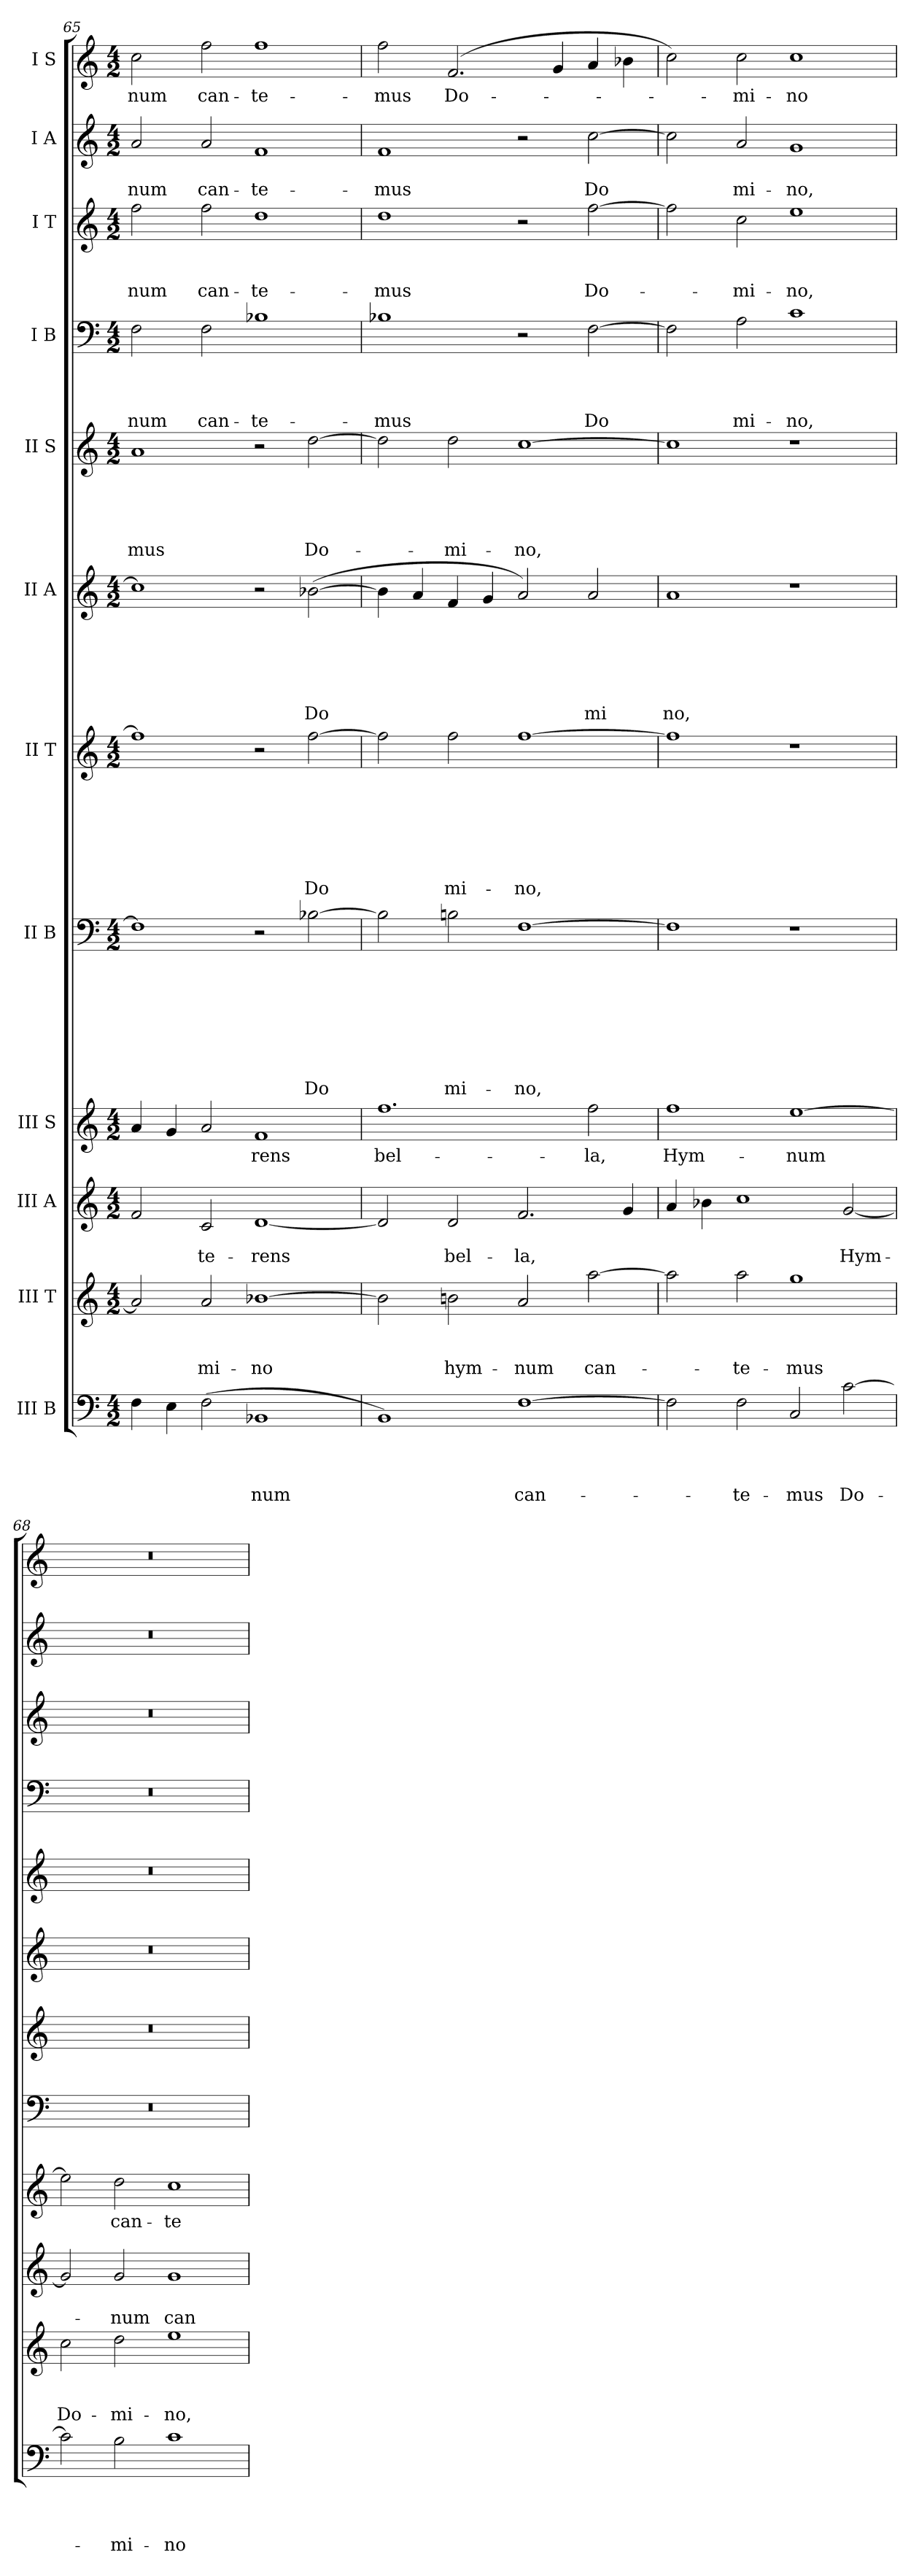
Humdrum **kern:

**kern	**text	**text	**text	**text	**kern	**text	**text	**text	**kern	**text	**text	**kern	**text	**kern	**text	**text	**text	**text	**text	**text	**text	**text	**kern	**text	**text	**text	**text	**text	**text	**text	**kern	**text	**text	**text	**text	**text	**text	**kern	**text	**text	**text	**text	**text	**kern	**text	**text	**text	**text	**kern	**text	**text	**text	**kern	**text	**text	**kern	**text
*part12	*part12	*part12	*part12	*part12	*part11	*part11	*part11	*part11	*part10	*part10	*part10	*part9	*part9	*part8	*part8	*part8	*part8	*part8	*part8	*part8	*part8	*part8	*part7	*part7	*part7	*part7	*part7	*part7	*part7	*part7	*part6	*part6	*part6	*part6	*part6	*part6	*part6	*part5	*part5	*part5	*part5	*part5	*part5	*part4	*part4	*part4	*part4	*part4	*part3	*part3	*part3	*part3	*part2	*part2	*part2	*part1	*part1
*staff12	*staff12	*staff12	*staff12	*staff12	*staff11	*staff11	*staff11	*staff11	*staff10	*staff10	*staff10	*staff9	*staff9	*staff8	*staff8	*staff8	*staff8	*staff8	*staff8	*staff8	*staff8	*staff8	*staff7	*staff7	*staff7	*staff7	*staff7	*staff7	*staff7	*staff7	*staff6	*staff6	*staff6	*staff6	*staff6	*staff6	*staff6	*staff5	*staff5	*staff5	*staff5	*staff5	*staff5	*staff4	*staff4	*staff4	*staff4	*staff4	*staff3	*staff3	*staff3	*staff3	*staff2	*staff2	*staff2	*staff1	*staff1
*I"III B	*	*	*	*	*I"III T	*	*	*	*I"III A	*	*	*I"III S	*	*I"II B	*	*	*	*	*	*	*	*	*I"II T	*	*	*	*	*	*	*	*I"II A	*	*	*	*	*	*	*I"II S	*	*	*	*	*	*I"I B	*	*	*	*	*I"I T	*	*	*	*I"I A	*	*	*I"I S	*
*clefF4	*	*	*	*	*clefG2	*	*	*	*clefG2	*	*	*clefG2	*	*clefF4	*	*	*	*	*	*	*	*	*clefG2	*	*	*	*	*	*	*	*clefG2	*	*	*	*	*	*	*clefG2	*	*	*	*	*	*clefF4	*	*	*	*	*clefG2	*	*	*	*clefG2	*	*	*clefG2	*
*	*	*	*	*	*ITrd7c12	*	*	*	*	*	*	*	*	*	*	*	*	*	*	*	*	*	*ITrd7c12	*	*	*	*	*	*	*	*	*	*	*	*	*	*	*	*	*	*	*	*	*	*	*	*	*	*ITrd7c12	*	*	*	*	*	*	*	*
*k[]	*	*	*	*	*k[]	*	*	*	*k[]	*	*	*k[]	*	*k[]	*	*	*	*	*	*	*	*	*k[]	*	*	*	*	*	*	*	*k[]	*	*	*	*	*	*	*k[]	*	*	*	*	*	*k[]	*	*	*	*	*k[]	*	*	*	*k[]	*	*	*k[]	*
*C:	*	*	*	*	*C:	*	*	*	*C:	*	*	*C:	*	*C:	*	*	*	*	*	*	*	*	*C:	*	*	*	*	*	*	*	*C:	*	*	*	*	*	*	*C:	*	*	*	*	*	*C:	*	*	*	*	*C:	*	*	*	*C:	*	*	*C:	*
*M4/2	*	*	*	*	*M4/2	*	*	*	*M4/2	*	*	*M4/2	*	*M4/2	*	*	*	*	*	*	*	*	*M4/2	*	*	*	*	*	*	*	*M4/2	*	*	*	*	*	*	*M4/2	*	*	*	*	*	*M4/2	*	*	*	*	*M4/2	*	*	*	*M4/2	*	*	*M4/2	*
=65	=65	=65	=65	=65	=65	=65	=65	=65	=65	=65	=65	=65	=65	=65	=65	=65	=65	=65	=65	=65	=65	=65	=65	=65	=65	=65	=65	=65	=65	=65	=65	=65	=65	=65	=65	=65	=65	=65	=65	=65	=65	=65	=65	=65	=65	=65	=65	=65	=65	=65	=65	=65	=65	=65	=65	=65	=65
!	!	!	!	!	!	!	!	!	!	!	!	!	!	!	!	!	!	!	!	!	!	!	!	!	!	!	!	!	!	!	!	!	!	!	!	!	!	!	!	!	!	!	!LO:LY:b	!	!	!	!	!LO:LY:b	!	!	!	!LO:LY:b	!	!	!LO:LY:b	!	!LO:LY:b
4F\	.	.	.	.	2A/]	.	.	.	2f/	.	.	4a/	.	1F]	.	.	.	.	.	.	.	.	1f]	.	.	.	.	.	.	.	1cc]	.	.	.	.	.	.	1a	.	.	.	.	-mus	2F\	.	.	.	-num	2f\	.	.	-num	2a/	.	-num	2cc\	-num
4E\	.	.	.	.	.	.	.	.	.	.	.	4g/	.	.	.	.	.	.	.	.	.	.	.	.	.	.	.	.	.	.	.	.	.	.	.	.	.	.	.	.	.	.	.	.	.	.	.	.	.	.	.	.	.	.	.	.	.
!	!	!	!	!	!	!	!	!LO:LY:b	!	!	!LO:LY:b	!	!	!	!	!	!	!	!	!	!	!	!	!	!	!	!	!	!	!	!	!	!	!	!	!	!	!	!	!	!	!	!	!	!	!	!	!LO:LY:b	!	!	!	!LO:LY:b	!	!	!LO:LY:b	!	!LO:LY:b
(>2F\	.	.	.	.	2A/	.	.	-mi-	2c/	.	-te-	2a/	.	.	.	.	.	.	.	.	.	.	.	.	.	.	.	.	.	.	.	.	.	.	.	.	.	.	.	.	.	.	.	2F\	.	.	.	can-	2f\	.	.	can-	2a/	.	can-	2ff\	can-
!	!	!	!	!LO:LY:b	!	!	!	!LO:LY:b	!	!	!LO:LY:b	!	!LO:LY:b	!	!	!	!	!	!	!	!	!	!	!	!	!	!	!	!	!	!	!	!	!	!	!	!	!	!	!	!	!	!	!	!	!	!	!LO:LY:b	!	!	!	!LO:LY:b	!	!	!LO:LY:b	!	!LO:LY:b
1BB-i	.	.	.	-num	[<1B-i	.	.	-no	[<1d	.	-rens	1f	-rens	2r	.	.	.	.	.	.	.	.	2r	.	.	.	.	.	.	.	2r	.	.	.	.	.	.	2r	.	.	.	.	.	1B-i	.	.	.	-te-	1d	.	.	-te-	1f	.	-te-	1ff	-te-
!	!	!	!	!	!	!	!	!	!	!	!	!	!	!	!	!	!	!	!	!	!	!LO:LY:b	!	!	!	!	!	!	!	!LO:LY:b	!	!	!	!	!	!	!LO:LY:b	!	!	!	!	!	!LO:LY:b	!	!	!	!	!	!	!	!	!	!	!	!	!	!
.	.	.	.	.	.	.	.	.	.	.	.	.	.	[>2B-i\	.	.	.	.	.	.	.	Do	[>2f\	.	.	.	.	.	.	Do	(>[>2b-i\	.	.	.	.	.	-Do	[>2dd\	.	.	.	.	Do-	.	.	.	.	.	.	.	.	.	.	.	.	.	.
=66	=66	=66	=66	=66	=66	=66	=66	=66	=66	=66	=66	=66	=66	=66	=66	=66	=66	=66	=66	=66	=66	=66	=66	=66	=66	=66	=66	=66	=66	=66	=66	=66	=66	=66	=66	=66	=66	=66	=66	=66	=66	=66	=66	=66	=66	=66	=66	=66	=66	=66	=66	=66	=66	=66	=66	=66	=66
!	!	!	!	!	!	!	!	!	!	!	!	!	!LO:LY:b	!	!	!	!	!	!	!	!	!	!	!	!	!	!	!	!	!	!	!	!	!	!	!	!	!	!	!	!	!	!	!	!	!	!	!LO:LY:b	!	!	!	!LO:LY:b	!	!	!LO:LY:b	!	!LO:LY:b
1BB)	.	.	.	.	2B-\]	.	.	.	2d/]	.	.	1.ff	bel-	2B-\]	.	.	.	.	.	.	.	.	2f\]	.	.	.	.	.	.	.	4b-\]	.	.	.	.	.	.	2dd\]	.	.	.	.	.	1B-i	.	.	.	-mus	1d	.	.	-mus	1f	.	-mus	2ff\	-mus
.	.	.	.	.	.	.	.	.	.	.	.	.	.	.	.	.	.	.	.	.	.	.	.	.	.	.	.	.	.	.	4a/	.	.	.	.	.	.	.	.	.	.	.	.	.	.	.	.	.	.	.	.	.	.	.	.	.	.
!	!	!	!	!	!	!	!	!LO:LY:b	!	!	!LO:LY:b	!	!	!	!	!	!	!	!	!	!	!LO:LY:b	!	!	!	!	!	!	!	!LO:LY:b	!	!	!	!	!	!	!	!	!	!	!	!	!LO:LY:b	!	!	!	!	!	!	!	!	!	!	!	!	!	!LO:LY:b
.	.	.	.	.	2B\	.	.	hym-	2d/	.	bel-	.	.	2B\	.	.	.	.	.	.	.	mi-	2f\	.	.	.	.	.	.	mi-	4f/	.	.	.	.	.	.	2dd\	.	.	.	.	-mi-	.	.	.	.	.	.	.	.	.	.	.	.	(>2.f/	Do-
.	.	.	.	.	.	.	.	.	.	.	.	.	.	.	.	.	.	.	.	.	.	.	.	.	.	.	.	.	.	.	4g/	.	.	.	.	.	.	.	.	.	.	.	.	.	.	.	.	.	.	.	.	.	.	.	.	.	.
!	!	!	!	!LO:LY:b	!	!	!	!LO:LY:b	!	!	!LO:LY:b	!	!	!	!	!	!	!	!	!	!	!LO:LY:b	!	!	!	!	!	!	!	!LO:LY:b	!	!	!	!	!	!	!	!	!	!	!	!	!LO:LY:b	!	!	!	!	!	!	!	!	!	!	!	!	!	!
[>1F	.	.	.	can-	2A/	.	.	-num	2.f/	.	-la,	.	.	[<1F	.	.	.	.	.	.	.	-no,	[>1f	.	.	.	.	.	.	-no,	2a/)	.	.	.	.	.	.	[>1cc	.	.	.	.	-no,	2r	.	.	.	.	2r	.	.	.	2r	.	.	.	.
.	.	.	.	.	.	.	.	.	.	.	.	.	.	.	.	.	.	.	.	.	.	.	.	.	.	.	.	.	.	.	.	.	.	.	.	.	.	.	.	.	.	.	.	.	.	.	.	.	.	.	.	.	.	.	.	4g/	.
!	!	!	!	!	!	!	!	!LO:LY:b	!	!	!	!	!LO:LY:b	!	!	!	!	!	!	!	!	!	!	!	!	!	!	!	!	!	!	!	!	!	!	!	!LO:LY:b	!	!	!	!	!	!	!	!	!	!	!LO:LY:b	!	!	!	!LO:LY:b	!	!	!LO:LY:b	!	!
.	.	.	.	.	[>2a\	.	.	can-	.	.	.	2ff\	-la,	.	.	.	.	.	.	.	.	.	.	.	.	.	.	.	.	.	2a/	.	.	.	.	.	mi	.	.	.	.	.	.	[<2F\	.	.	.	Do	[>2f\	.	.	Do-	[>2cc\	.	Do	4a/	.
.	.	.	.	.	.	.	.	.	4g/	.	.	.	.	.	.	.	.	.	.	.	.	.	.	.	.	.	.	.	.	.	.	.	.	.	.	.	.	.	.	.	.	.	.	.	.	.	.	.	.	.	.	.	.	.	.	4b-i\	.
!!LO:PB:g=z
=67	=67	=67	=67	=67	=67	=67	=67	=67	=67	=67	=67	=67	=67	=67	=67	=67	=67	=67	=67	=67	=67	=67	=67	=67	=67	=67	=67	=67	=67	=67	=67	=67	=67	=67	=67	=67	=67	=67	=67	=67	=67	=67	=67	=67	=67	=67	=67	=67	=67	=67	=67	=67	=67	=67	=67	=67	=67
!	!	!	!	!	!	!	!	!	!	!	!	!	!LO:LY:b	!	!	!	!	!	!	!	!	!	!	!	!	!	!	!	!	!	!	!	!	!	!	!	!LO:LY:b	!	!	!	!	!	!	!	!	!	!	!	!	!	!	!	!	!	!	!	!
2F\]	.	.	.	.	2a\]	.	.	.	4a/	.	.	1ff	Hym-	1F]	.	.	.	.	.	.	.	.	1f]	.	.	.	.	.	.	.	1a	.	.	.	.	.	no,	1cc]	.	.	.	.	.	2F\]	.	.	.	.	2f\]	.	.	.	2cc\]	.	.	2cc\)	.
.	.	.	.	.	.	.	.	.	4b-i\	.	.	.	.	.	.	.	.	.	.	.	.	.	.	.	.	.	.	.	.	.	.	.	.	.	.	.	.	.	.	.	.	.	.	.	.	.	.	.	.	.	.	.	.	.	.	.	.
!	!	!	!	!LO:LY:b	!	!	!	!LO:LY:b	!	!	!	!	!	!	!	!	!	!	!	!	!	!	!	!	!	!	!	!	!	!	!	!	!	!	!	!	!	!	!	!	!	!	!	!	!	!	!	!LO:LY:b	!	!	!	!LO:LY:b	!	!	!LO:LY:b	!	!LO:LY:b
2F\	.	.	.	-te-	2a\	.	.	-te-	1cc	.	.	.	.	.	.	.	.	.	.	.	.	.	.	.	.	.	.	.	.	.	.	.	.	.	.	.	.	.	.	.	.	.	.	2A\	.	.	.	mi-	2c\	.	.	-mi-	2a/	.	mi-	2cc\	-mi-
!	!	!	!	!LO:LY:b	!	!	!	!LO:LY:b	!	!	!	!	!LO:LY:b	!	!	!	!	!	!	!	!	!	!	!	!	!	!	!	!	!	!	!	!	!	!	!	!	!	!	!	!	!	!	!	!	!	!	!LO:LY:b	!	!	!	!LO:LY:b	!	!	!LO:LY:b	!	!LO:LY:b
2C/	.	.	.	-mus	1g	.	.	-mus	.	.	.	[>1ee	-num	1rF	.	.	.	.	.	.	.	.	1rdd	.	.	.	.	.	.	.	1rdd	.	.	.	.	.	.	1rdd	.	.	.	.	.	1c	.	.	.	-no,	1e	.	.	-no,	1g	.	-no,	1cc	-no
!	!	!	!	!LO:LY:b	!	!	!	!	!	!	!LO:LY:b	!	!	!	!	!	!	!	!	!	!	!	!	!	!	!	!	!	!	!	!	!	!	!	!	!	!	!	!	!	!	!	!	!	!	!	!	!	!	!	!	!	!	!	!	!	!
[>2c\	.	.	.	Do-	.	.	.	.	[<2g/	.	Hym-	.	.	.	.	.	.	.	.	.	.	.	.	.	.	.	.	.	.	.	.	.	.	.	.	.	.	.	.	.	.	.	.	.	.	.	.	.	.	.	.	.	.	.	.	.	.
=68	=68	=68	=68	=68	=68	=68	=68	=68	=68	=68	=68	=68	=68	=68	=68	=68	=68	=68	=68	=68	=68	=68	=68	=68	=68	=68	=68	=68	=68	=68	=68	=68	=68	=68	=68	=68	=68	=68	=68	=68	=68	=68	=68	=68	=68	=68	=68	=68	=68	=68	=68	=68	=68	=68	=68	=68	=68
!	!	!	!	!	!	!	!	!LO:LY:b	!	!	!	!	!	!LO:N:vis=1	!	!	!	!	!	!	!	!	!LO:N:vis=1	!	!	!	!	!	!	!	!LO:N:vis=1	!	!	!	!	!	!	!LO:N:vis=1	!	!	!	!	!	!LO:N:vis=1	!	!	!	!	!LO:N:vis=1	!	!	!	!LO:N:vis=1	!	!	!LO:N:vis=1	!
2c\]	.	.	.	.	2c\	.	.	Do-	2g/]	.	.	2ee\]	.	0r	.	.	.	.	.	.	.	.	0r	.	.	.	.	.	.	.	0r	.	.	.	.	.	.	0r	.	.	.	.	.	0r	.	.	.	.	0r	.	.	.	0r	.	.	0r	.
!	!	!	!	!LO:LY:b	!	!	!	!LO:LY:b	!	!	!LO:LY:b	!	!LO:LY:b	!	!	!	!	!	!	!	!	!	!	!	!	!	!	!	!	!	!	!	!	!	!	!	!	!	!	!	!	!	!	!	!	!	!	!	!	!	!	!	!	!	!	!	!
2B\	.	.	.	-mi-	2d\	.	.	-mi-	2g/	.	-num	2dd\	can-	.	.	.	.	.	.	.	.	.	.	.	.	.	.	.	.	.	.	.	.	.	.	.	.	.	.	.	.	.	.	.	.	.	.	.	.	.	.	.	.	.	.	.	.
!	!	!	!	!LO:LY:b	!	!	!	!LO:LY:b	!	!	!LO:LY:b	!	!LO:LY:b	!	!	!	!	!	!	!	!	!	!	!	!	!	!	!	!	!	!	!	!	!	!	!	!	!	!	!	!	!	!	!	!	!	!	!	!	!	!	!	!	!	!	!	!
1c	.	.	.	-no	1e	.	.	-no,	1g	.	can-	1cc	-te	.	.	.	.	.	.	.	.	.	.	.	.	.	.	.	.	.	.	.	.	.	.	.	.	.	.	.	.	.	.	.	.	.	.	.	.	.	.	.	.	.	.	.	.
=	=	=	=	=	=	=	=	=	=	=	=	=	=	=	=	=	=	=	=	=	=	=	=	=	=	=	=	=	=	=	=	=	=	=	=	=	=	=	=	=	=	=	=	=	=	=	=	=	=	=	=	=	=	=	=	=	=
*-	*-	*-	*-	*-	*-	*-	*-	*-	*-	*-	*-	*-	*-	*-	*-	*-	*-	*-	*-	*-	*-	*-	*-	*-	*-	*-	*-	*-	*-	*-	*-	*-	*-	*-	*-	*-	*-	*-	*-	*-	*-	*-	*-	*-	*-	*-	*-	*-	*-	*-	*-	*-	*-	*-	*-	*-	*-
